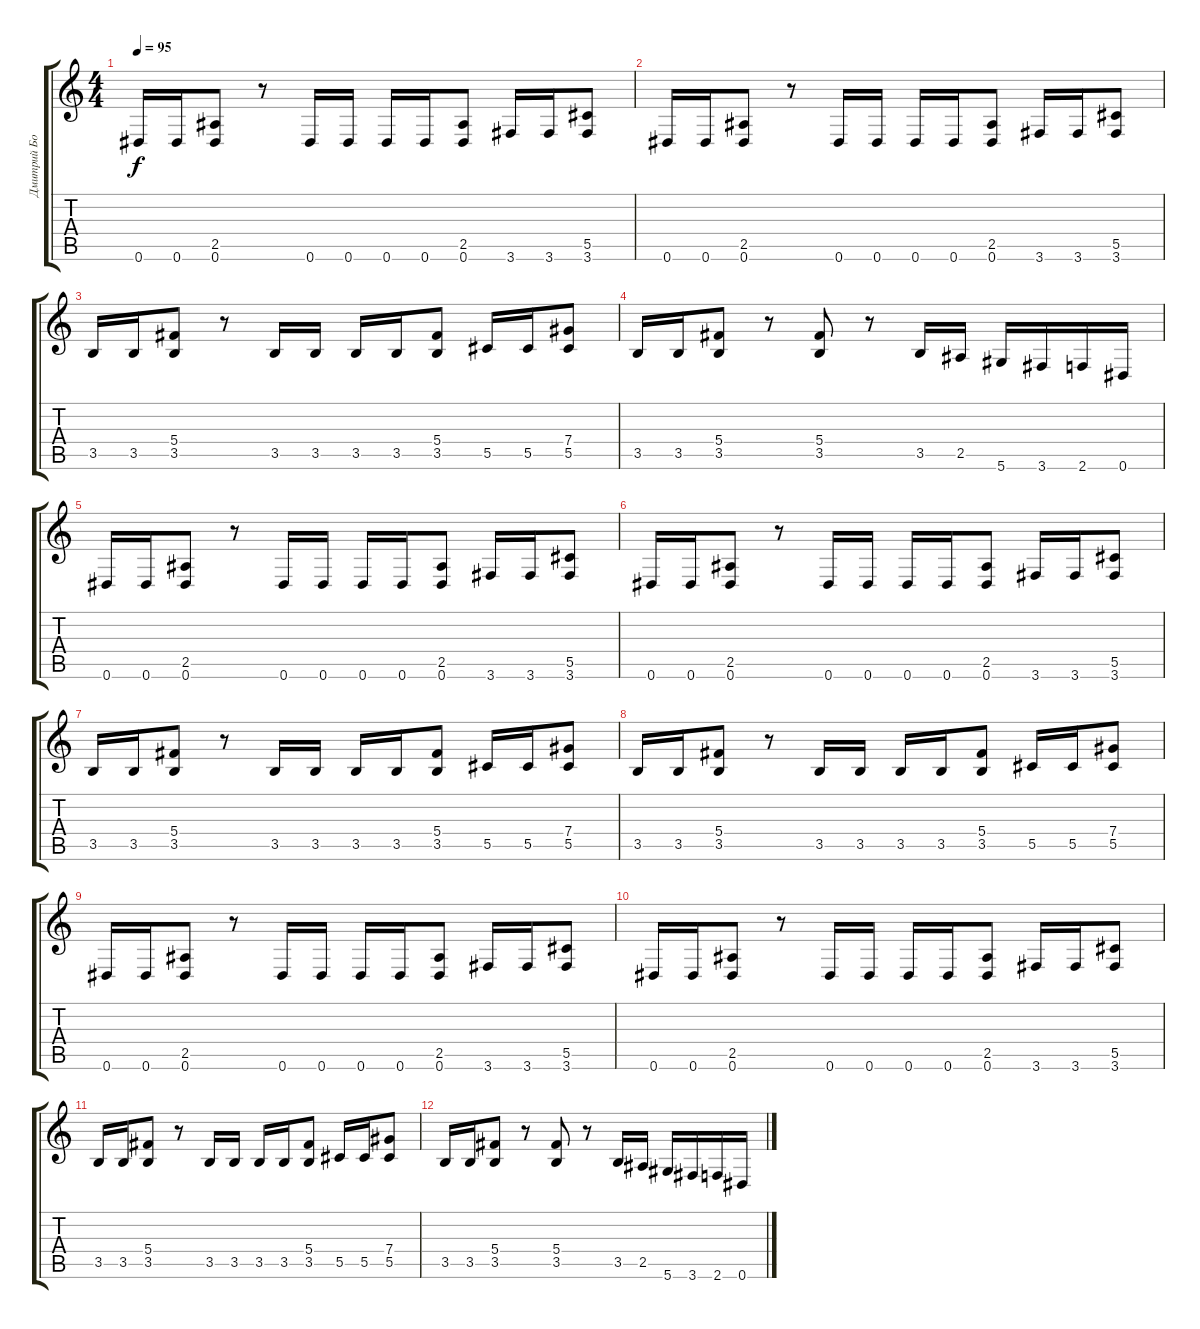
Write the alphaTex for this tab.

\track ("Дмитрий Борисенков" "Дмитрий Бо") {instrument overdrivenguitar}
\staff {score tabs}
\tuning (Eb4 Bb3 Gb3 Db3 Ab2 Eb2) {hide}
\ts (4 4)
\tempo 95
\clef g2
\ks c
0.6.16{dy f} 0.6.16 (2.5 0.6).8 r.8 0.6.16 0.6.16 0.6.16 0.6.16 (2.5 0.6).8 3.6.16 3.6.16 (5.5 3.6).8 |
0.6.16 0.6.16 (2.5 0.6).8 r.8 0.6.16 0.6.16 0.6.16 0.6.16 (2.5 0.6).8 3.6.16 3.6.16 (5.5 3.6).8 |
3.5.16 3.5.16 (5.4 3.5).8 r.8 3.5.16 3.5.16 3.5.16 3.5.16 (5.4 3.5).8 5.5.16 5.5.16 (7.4 5.5).8 |
3.5.16 3.5.16 (5.4 3.5).8 r.8 (5.4 3.5).8 r.8 3.5.16 2.5.16 5.6.16 3.6.16 2.6.16 0.6.16 |
0.6.16 0.6.16 (2.5 0.6).8 r.8 0.6.16 0.6.16 0.6.16 0.6.16 (2.5 0.6).8 3.6.16 3.6.16 (5.5 3.6).8 |
0.6.16 0.6.16 (2.5 0.6).8 r.8 0.6.16 0.6.16 0.6.16 0.6.16 (2.5 0.6).8 3.6.16 3.6.16 (5.5 3.6).8 |
3.5.16 3.5.16 (5.4 3.5).8 r.8 3.5.16 3.5.16 3.5.16 3.5.16 (5.4 3.5).8 5.5.16 5.5.16 (7.4 5.5).8 |
3.5.16 3.5.16 (5.4 3.5).8 r.8 3.5.16 3.5.16 3.5.16 3.5.16 (5.4 3.5).8 5.5.16 5.5.16 (7.4 5.5).8 |
0.6.16 0.6.16 (2.5 0.6).8 r.8 0.6.16 0.6.16 0.6.16 0.6.16 (2.5 0.6).8 3.6.16 3.6.16 (5.5 3.6).8 |
0.6.16{volume 4} 0.6.16 (2.5 0.6).8 r.8 0.6.16 0.6.16 0.6.16 0.6.16 (2.5 0.6).8 3.6.16 3.6.16 (5.5 3.6).8 |
3.5.16 3.5.16 (5.4 3.5).8 r.8 3.5.16 3.5.16 3.5.16 3.5.16 (5.4 3.5).8 5.5.16 5.5.16 (7.4 5.5).8 |
3.5.16{volume 0} 3.5.16 (5.4 3.5).8 r.8 (5.4 3.5).8 r.8 3.5.16 2.5.16 5.6.16 3.6.16 2.6.16 0.6.16
